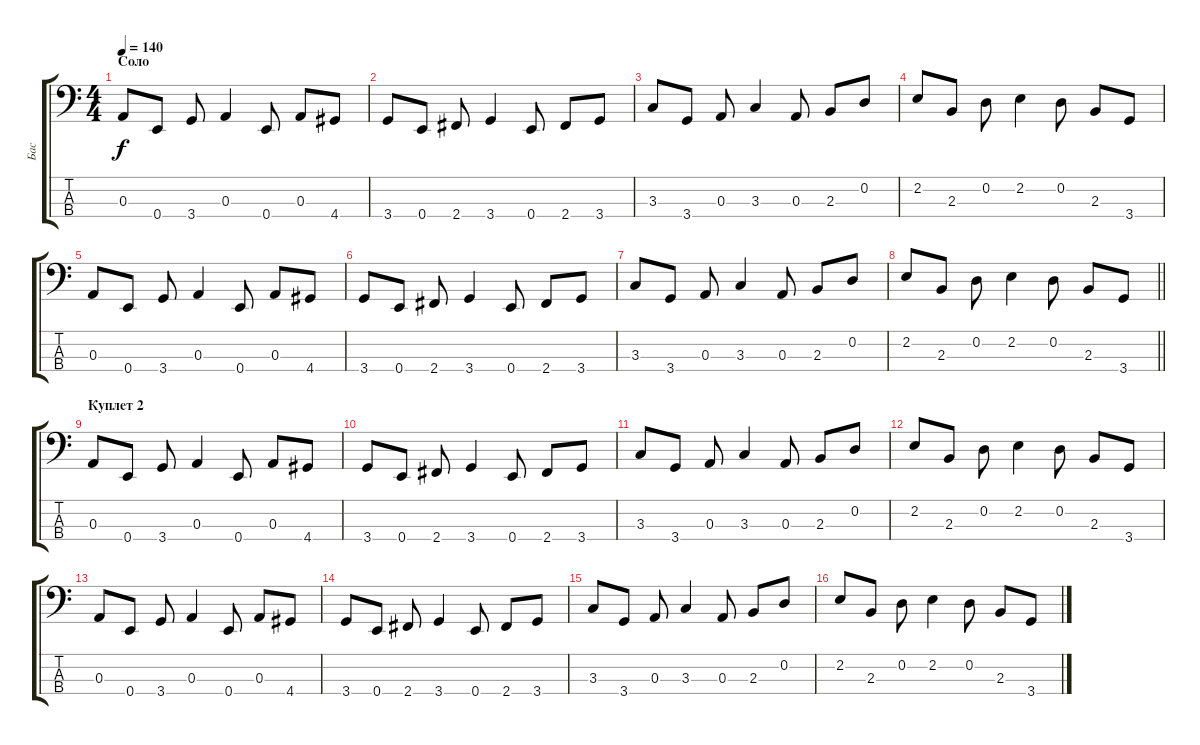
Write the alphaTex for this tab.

\track ("Бас" "Бас") {solo instrument synthbass1}
\staff {score tabs}
\tuning (G2 D2 A1 E1) {hide}
\ts (4 4)
\section ("" "Соло")
\tempo 140
\clef f4
\ks c
0.3.8{dy f} 0.4.8 3.4.8 0.3.4 0.4.8 0.3.8 4.4.8 |
3.4.8 0.4.8 2.4.8 3.4.4 0.4.8 2.4.8 3.4.8 |
3.3.8 3.4.8 0.3.8 3.3.4 0.3.8 2.3.8 0.2.8 |
2.2.8 2.3.8 0.2.8 2.2.4 0.2.8 2.3.8 3.4.8 |
0.3.8 0.4.8 3.4.8 0.3.4 0.4.8 0.3.8 4.4.8 |
3.4.8 0.4.8 2.4.8 3.4.4 0.4.8 2.4.8 3.4.8 |
3.3.8 3.4.8 0.3.8 3.3.4 0.3.8 2.3.8 0.2.8 |
\barLineRight lightlight
2.2.8 2.3.8 0.2.8 2.2.4 0.2.8 2.3.8 3.4.8 |
\section ("" "Куплет 2")
0.3.8 0.4.8 3.4.8 0.3.4 0.4.8 0.3.8 4.4.8 |
3.4.8 0.4.8 2.4.8 3.4.4 0.4.8 2.4.8 3.4.8 |
3.3.8 3.4.8 0.3.8 3.3.4 0.3.8 2.3.8 0.2.8 |
2.2.8 2.3.8 0.2.8 2.2.4 0.2.8 2.3.8 3.4.8 |
0.3.8 0.4.8 3.4.8 0.3.4 0.4.8 0.3.8 4.4.8 |
3.4.8 0.4.8 2.4.8 3.4.4 0.4.8 2.4.8 3.4.8 |
3.3.8 3.4.8 0.3.8 3.3.4 0.3.8 2.3.8 0.2.8 |
2.2.8 2.3.8 0.2.8 2.2.4 0.2.8 2.3.8 3.4.8
